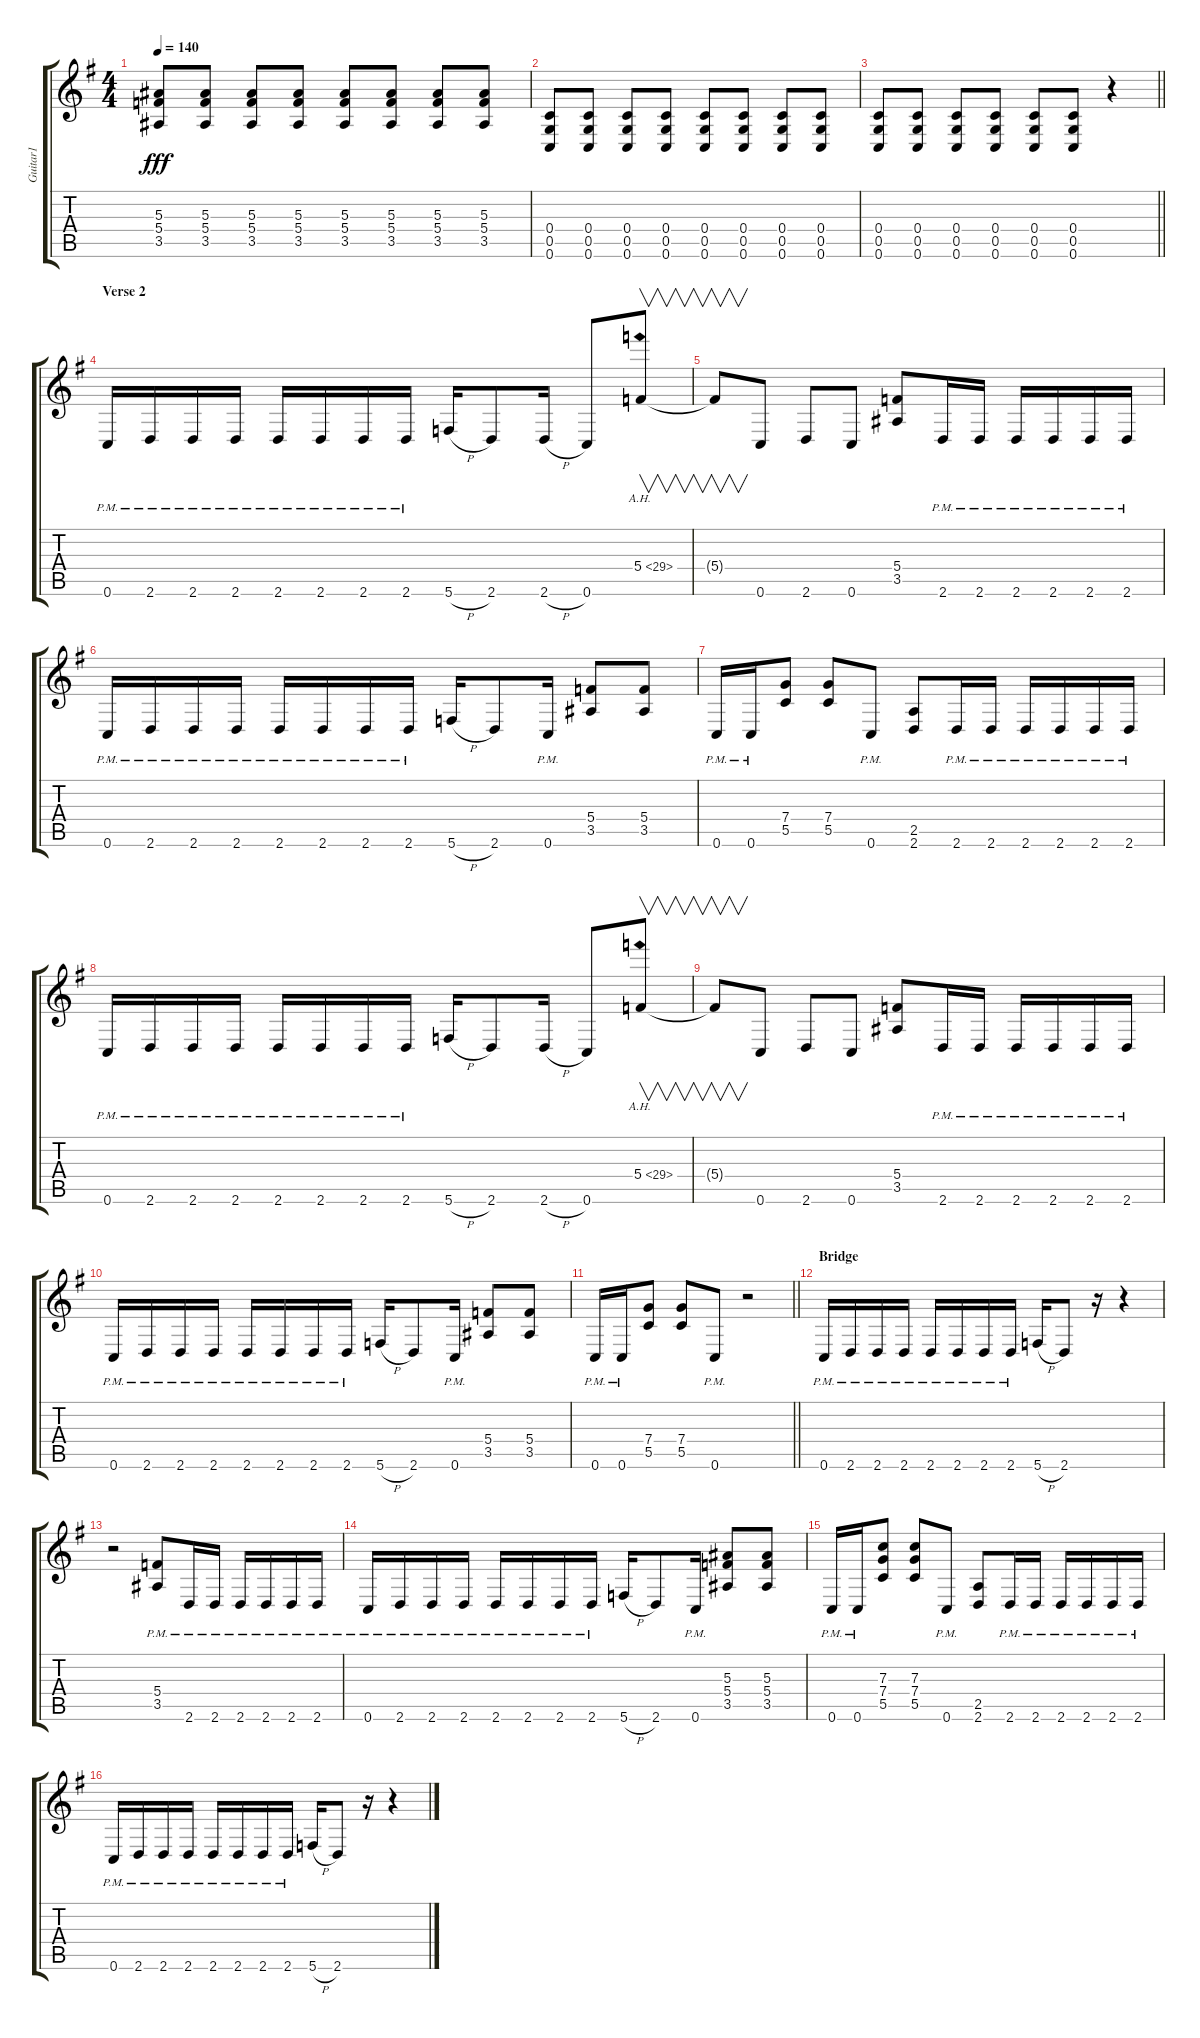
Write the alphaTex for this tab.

\track ("Guitar1" "Guitar1") {instrument distortionguitar}
\staff {score tabs}
\tuning (D4 A3 F3 C3 G2 C2) {hide}
\ts (4 4)
\tempo 140
\clef g2
\ks g
(5.3 5.4 3.5).8{dy fff} (5.3 5.4 3.5).8 (5.3 5.4 3.5).8 (5.3 5.4 3.5).8 (5.3 5.4 3.5).8 (5.3 5.4 3.5).8 (5.3 5.4 3.5).8 (5.3 5.4 3.5).8 |
(0.4 0.5 0.6).8 (0.4 0.5 0.6).8 (0.4 0.5 0.6).8 (0.4 0.5 0.6).8 (0.4 0.5 0.6).8 (0.4 0.5 0.6).8 (0.4 0.5 0.6).8 (0.4 0.5 0.6).8 |
\barLineRight lightlight
(0.4 0.5 0.6).8 (0.4 0.5 0.6).8 (0.4 0.5 0.6).8 (0.4 0.5 0.6).8 (0.4 0.5 0.6).8 (0.4 0.5 0.6).8 r.4 |
\section ("" "Verse 2")
0.6{pm}.16 2.6{pm}.16 2.6{pm}.16 2.6{pm}.16 2.6{pm}.16 2.6{pm}.16 2.6{pm}.16 2.6{pm}.16 5.6{h}.16 2.6.8 2.6{h}.16 0.6.8 5.4{ah 24}.8{v} |
5.4{t}.8{v} 0.6.8 2.6.8 0.6.8 (5.4 3.5).8 2.6{pm}.16 2.6{pm}.16 2.6{pm}.16 2.6{pm}.16 2.6{pm}.16 2.6{pm}.16 |
0.6{pm}.16 2.6{pm}.16 2.6{pm}.16 2.6{pm}.16 2.6{pm}.16 2.6{pm}.16 2.6{pm}.16 2.6{pm}.16 5.6{h}.16 2.6.8 0.6{pm}.16 (5.4 3.5).8 (5.4 3.5).8 |
0.6{pm}.16 0.6{pm}.16 (7.4 5.5).8 (7.4 5.5).8 0.6{pm}.8 (2.5 2.6).8 2.6{pm}.16 2.6{pm}.16 2.6{pm}.16 2.6{pm}.16 2.6{pm}.16 2.6{pm}.16 |
0.6{pm}.16 2.6{pm}.16 2.6{pm}.16 2.6{pm}.16 2.6{pm}.16 2.6{pm}.16 2.6{pm}.16 2.6{pm}.16 5.6{h}.16 2.6.8 2.6{h}.16 0.6.8 5.4{ah 24}.8{v} |
5.4{t}.8{v} 0.6.8 2.6.8 0.6.8 (5.4 3.5).8 2.6{pm}.16 2.6{pm}.16 2.6{pm}.16 2.6{pm}.16 2.6{pm}.16 2.6{pm}.16 |
0.6{pm}.16 2.6{pm}.16 2.6{pm}.16 2.6{pm}.16 2.6{pm}.16 2.6{pm}.16 2.6{pm}.16 2.6{pm}.16 5.6{h}.16 2.6.8 0.6{pm}.16 (5.4 3.5).8 (5.4 3.5).8 |
\barLineRight lightlight
0.6{pm}.16 0.6{pm}.16 (7.4 5.5).8 (7.4 5.5).8 0.6{pm}.8 r.2 |
\section ("" "Bridge")
0.6{pm}.16 2.6{pm}.16 2.6{pm}.16 2.6{pm}.16 2.6{pm}.16 2.6{pm}.16 2.6{pm}.16 2.6{pm}.16 5.6{h}.16 2.6.8 r.16 r.4 |
r.2 (5.4{pm} 3.5{pm}).8 2.6{pm}.16 2.6{pm}.16 2.6{pm}.16 2.6{pm}.16 2.6{pm}.16 2.6{pm}.16 |
0.6{pm}.16 2.6{pm}.16 2.6{pm}.16 2.6{pm}.16 2.6{pm}.16 2.6{pm}.16 2.6{pm}.16 2.6{pm}.16 5.6{h}.16 2.6.8 0.6{pm}.16 (5.3 5.4 3.5).8 (5.3 5.4 3.5).8 |
0.6{pm}.16 0.6{pm}.16 (7.3 7.4 5.5).8 (7.3 7.4 5.5).8 0.6{pm}.8 (2.5 2.6).8 2.6{pm}.16 2.6{pm}.16 2.6{pm}.16 2.6{pm}.16 2.6{pm}.16 2.6{pm}.16 |
0.6{pm}.16 2.6{pm}.16 2.6{pm}.16 2.6{pm}.16 2.6{pm}.16 2.6{pm}.16 2.6{pm}.16 2.6{pm}.16 5.6{h}.16 2.6.8 r.16 r.4
